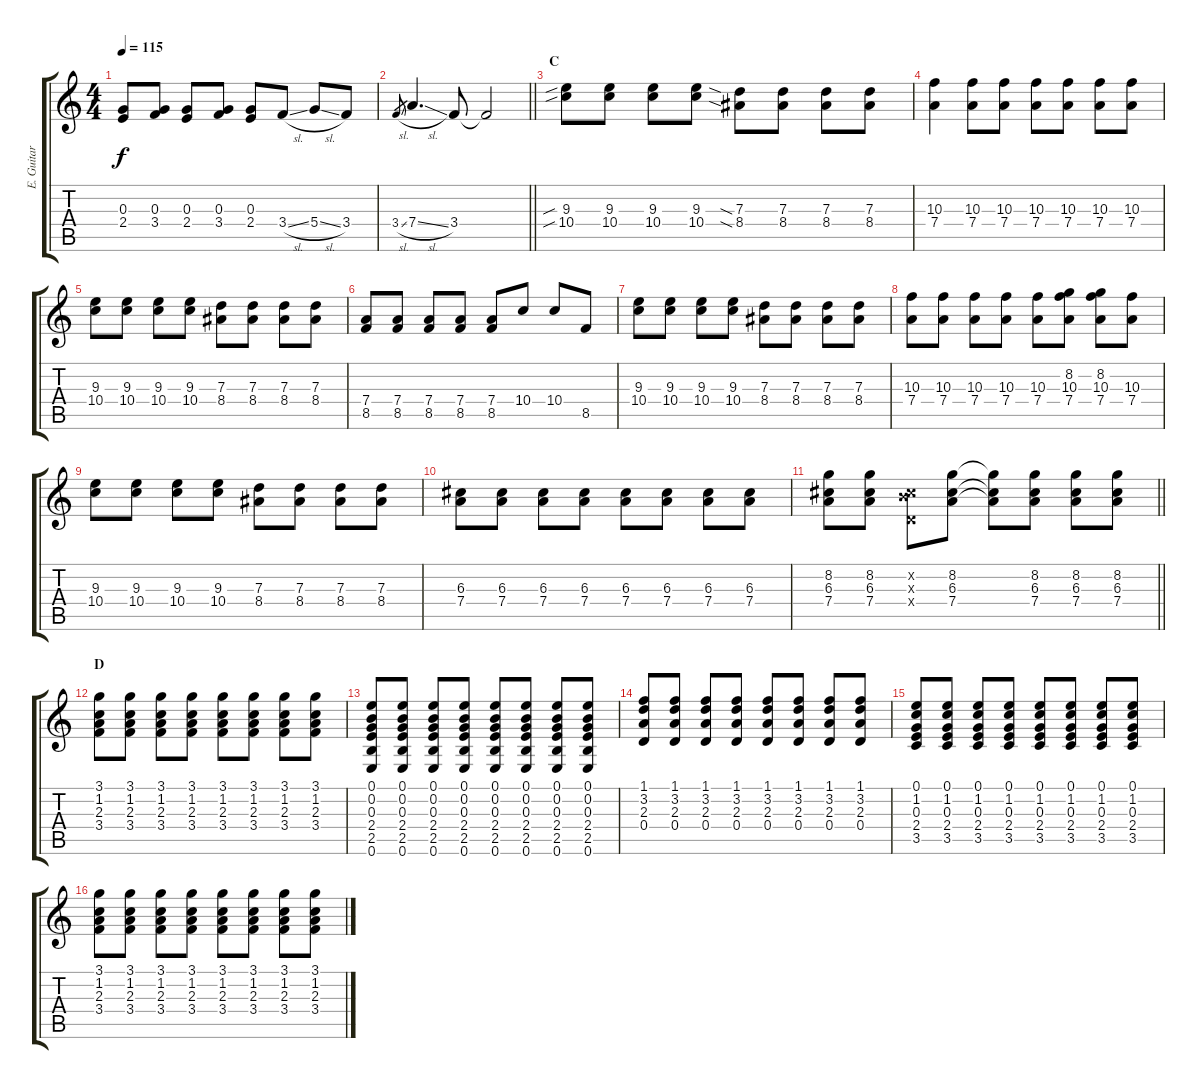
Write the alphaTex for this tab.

\track ("E. Guitar 1" "E. Guitar ") {instrument electricguitarclean}
\staff {score tabs}
\tuning (E4 B3 G3 D3 A2 E2) {hide}
\ts (4 4)
\tempo 115
\clef g2
\ks c
(0.3 2.4).8{dy f} (0.3 3.4).8 (0.3 2.4).8 (0.3 3.4).8 (0.3 2.4).8 3.4{sl}.8 5.4{sl}.8 3.4.8 |
\barLineRight lightlight
3.4{sl}.8{gr} 7.4{sl}.4{d} 3.4.8 3.4{t}.2 |
\section ("" "C")
(9.3{sib} 10.4{sib}).8 (9.3 10.4).8 (9.3 10.4).8 (9.3 10.4).8 (7.3{sia} 8.4{sia}).8 (7.3 8.4).8 (7.3 8.4).8 (7.3 8.4).8 |
(10.3 7.4).4 (10.3 7.4).8 (10.3 7.4).8 (10.3 7.4).8 (10.3 7.4).8 (10.3 7.4).8 (10.3 7.4).8 |
(9.3 10.4).8 (9.3 10.4).8 (9.3 10.4).8 (9.3 10.4).8 (7.3 8.4).8 (7.3 8.4).8 (7.3 8.4).8 (7.3 8.4).8 |
(7.4 8.5).8 (7.4 8.5).8 (7.4 8.5).8 (7.4 8.5).8 (7.4 8.5).8 10.4.8 10.4.8 8.5.8 |
(9.3 10.4).8 (9.3 10.4).8 (9.3 10.4).8 (9.3 10.4).8 (7.3 8.4).8 (7.3 8.4).8 (7.3 8.4).8 (7.3 8.4).8 |
(10.3 7.4).8 (10.3 7.4).8 (10.3 7.4).8 (10.3 7.4).8 (10.3 7.4).8 (8.2 10.3 7.4).8 (8.2 10.3 7.4).8 (10.3 7.4).8 |
(9.3 10.4).8 (9.3 10.4).8 (9.3 10.4).8 (9.3 10.4).8 (7.3 8.4).8 (7.3 8.4).8 (7.3 8.4).8 (7.3 8.4).8 |
(6.3 7.4).8 (6.3 7.4).8 (6.3 7.4).8 (6.3 7.4).8 (6.3 7.4).8 (6.3 7.4).8 (6.3 7.4).8 (6.3 7.4).8 |
\barLineRight lightlight
(8.2 6.3 7.4).8 (8.2 6.3 7.4).8 (0.2{x} 6.3{x} 0.4{x}).8 (8.2 6.3 7.4).8 (8.2{t} 6.3{t} 7.4{t}).8 (8.2 6.3 7.4).8 (8.2 6.3 7.4).8 (8.2 6.3 7.4).8 |
\section ("" "D")
(3.1 1.2 2.3 3.4).8 (3.1 1.2 2.3 3.4).8 (3.1 1.2 2.3 3.4).8 (3.1 1.2 2.3 3.4).8 (3.1 1.2 2.3 3.4).8 (3.1 1.2 2.3 3.4).8 (3.1 1.2 2.3 3.4).8 (3.1 1.2 2.3 3.4).8 |
(0.1 0.2 0.3 2.4 2.5 0.6).8 (0.1 0.2 0.3 2.4 2.5 0.6).8 (0.1 0.2 0.3 2.4 2.5 0.6).8 (0.1 0.2 0.3 2.4 2.5 0.6).8 (0.1 0.2 0.3 2.4 2.5 0.6).8 (0.1 0.2 0.3 2.4 2.5 0.6).8 (0.1 0.2 0.3 2.4 2.5 0.6).8 (0.1 0.2 0.3 2.4 2.5 0.6).8 |
(1.1 3.2 2.3 0.4).8 (1.1 3.2 2.3 0.4).8 (1.1 3.2 2.3 0.4).8 (1.1 3.2 2.3 0.4).8 (1.1 3.2 2.3 0.4).8 (1.1 3.2 2.3 0.4).8 (1.1 3.2 2.3 0.4).8 (1.1 3.2 2.3 0.4).8 |
(0.1 1.2 0.3 2.4 3.5).8 (0.1 1.2 0.3 2.4 3.5).8 (0.1 1.2 0.3 2.4 3.5).8 (0.1 1.2 0.3 2.4 3.5).8 (0.1 1.2 0.3 2.4 3.5).8 (0.1 1.2 0.3 2.4 3.5).8 (0.1 1.2 0.3 2.4 3.5).8 (0.1 1.2 0.3 2.4 3.5).8 |
(3.1 1.2 2.3 3.4).8 (3.1 1.2 2.3 3.4).8 (3.1 1.2 2.3 3.4).8 (3.1 1.2 2.3 3.4).8 (3.1 1.2 2.3 3.4).8 (3.1 1.2 2.3 3.4).8 (3.1 1.2 2.3 3.4).8 (3.1 1.2 2.3 3.4).8
